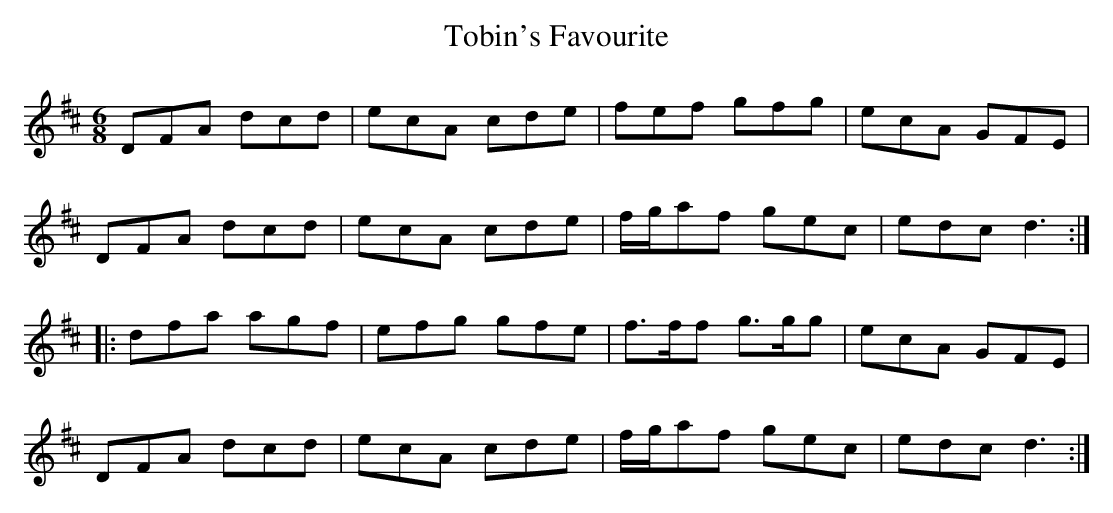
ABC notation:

X:1'1'
T:Tobin's Favourite
M:6/8
L:1/8
K:D
DFA dcd | ecA cde | fef gfg | ecA GFE |
DFA dcd | ecA cde | f/g/af gec | edc d3 ::
dfa agf | efg gfe | f>ff g>gg | ecA GFE |
DFA dcd | ecA cde | f/g/af gec | edc d3 :|
